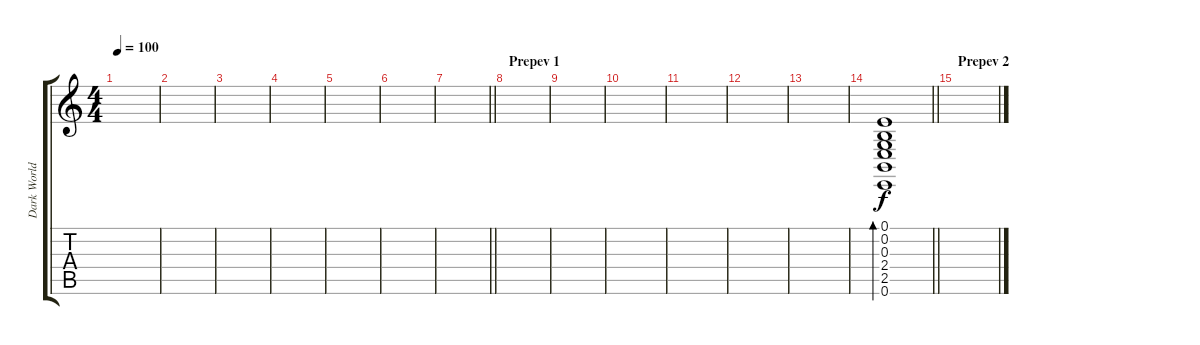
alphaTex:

\track ("Dark World" "Dark World") {instrument synthstrings2}
\staff {score tabs}
\tuning (E4 B3 G3 D3 A2 E2) {hide}
\ts (4 4)
\tempo 100
\clef g2
\ks c
|
|
|
|
|
|
\barLineRight lightlight
|
\section ("" "Prepev 1")
|
|
|
|
|
|
\barLineRight lightlight
(0.1 0.2 0.3 2.4 2.5 0.6).1{bd 480} |
\section ("" "Prepev 2")
